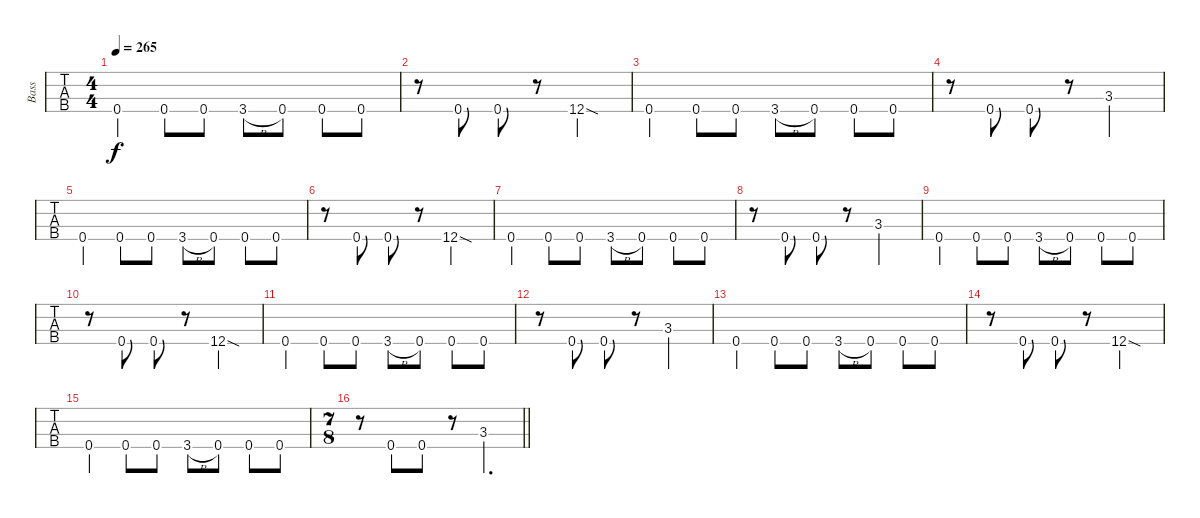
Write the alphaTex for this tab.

\track ("Bass" "Bass") {instrument electricbassfinger}
\staff {tabs}
\tuning (Gb2 Db2 Ab1 Eb1) {hide}
\ts (4 4)
\tempo 265
\clef f4
\ks c
0.4.4{dy f} 0.4.8 0.4.8 3.4{h}.8 0.4.8 0.4.8 0.4.8 |
r.8 0.4.8 0.4.8 r.8 12.4{sod}.2 |
0.4.4 0.4.8 0.4.8 3.4{h}.8 0.4.8 0.4.8 0.4.8 |
r.8 0.4.8 0.4.8 r.8 3.3.2 |
0.4.4 0.4.8 0.4.8 3.4{h}.8 0.4.8 0.4.8 0.4.8 |
r.8 0.4.8 0.4.8 r.8 12.4{sod}.2 |
0.4.4 0.4.8 0.4.8 3.4{h}.8 0.4.8 0.4.8 0.4.8 |
r.8 0.4.8 0.4.8 r.8 3.3.2 |
0.4.4 0.4.8 0.4.8 3.4{h}.8 0.4.8 0.4.8 0.4.8 |
r.8 0.4.8 0.4.8 r.8 12.4{sod}.2 |
0.4.4 0.4.8 0.4.8 3.4{h}.8 0.4.8 0.4.8 0.4.8 |
r.8 0.4.8 0.4.8 r.8 3.3.2 |
0.4.4 0.4.8 0.4.8 3.4{h}.8 0.4.8 0.4.8 0.4.8 |
r.8 0.4.8 0.4.8 r.8 12.4{sod}.2 |
0.4.4 0.4.8 0.4.8 3.4{h}.8 0.4.8 0.4.8 0.4.8 |
\ts (7 8)
\barLineRight lightlight
r.8 0.4.8 0.4.8 r.8 3.3.4{d}
